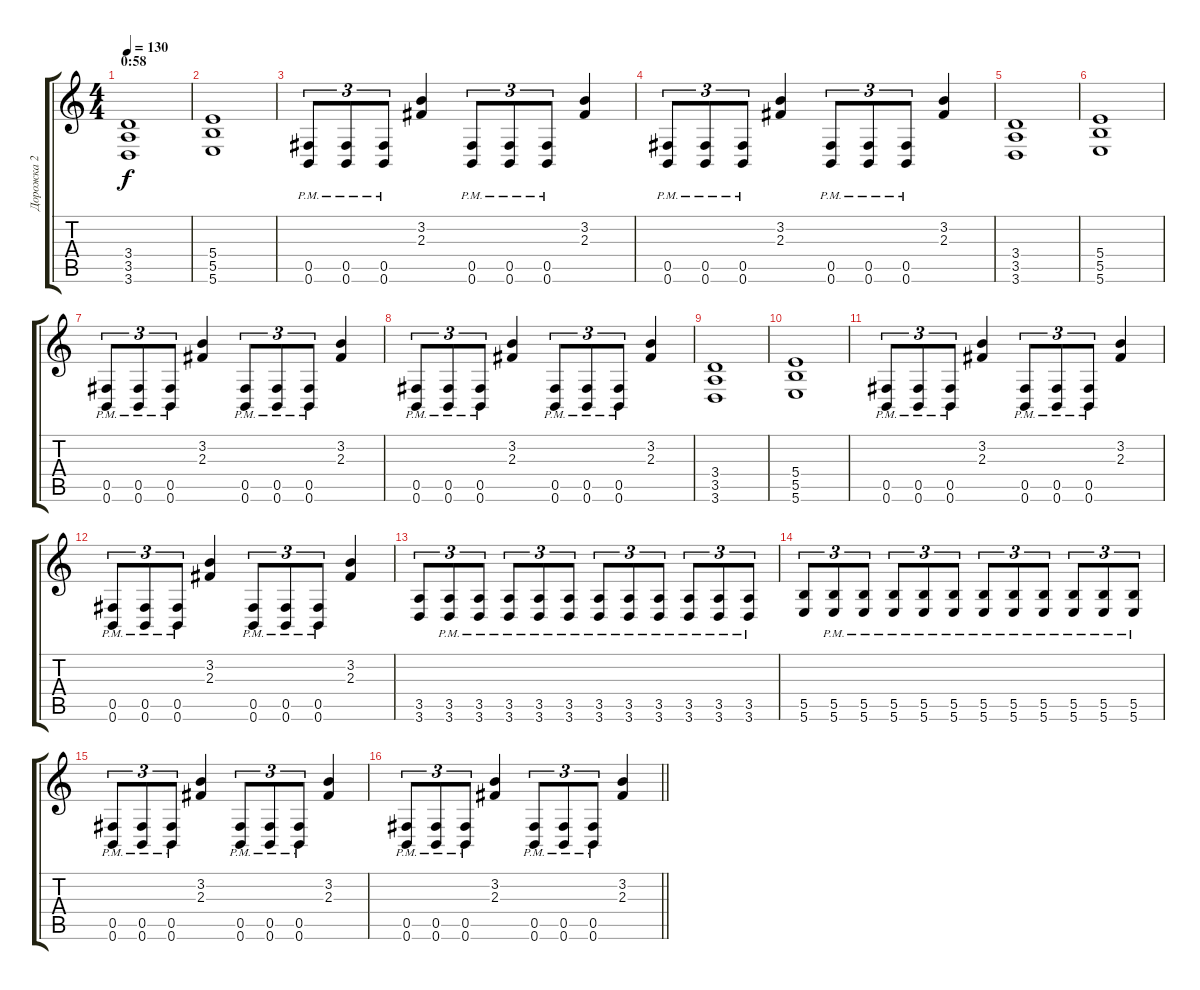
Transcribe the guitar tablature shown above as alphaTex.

\track ("Дорожка 2" "Дорожка 2") {instrument overdrivenguitar}
\staff {score tabs}
\tuning (Db4 Ab3 E3 B2 Gb2 B1) {hide}
\ts (4 4)
\section ("" "0:58")
\tempo 130
\clef g2
\ks c
(3.4 3.5 3.6).1{dy f} |
(5.4 5.5 5.6).1 |
(0.5{pm} 0.6{pm}).8{tu (3 2)} (0.5{pm} 0.6{pm}).8{tu (3 2)} (0.5{pm} 0.6{pm}).8{tu (3 2)} (3.2 2.3).4 (0.5{pm} 0.6{pm}).8{tu (3 2)} (0.5{pm} 0.6{pm}).8{tu (3 2)} (0.5{pm} 0.6{pm}).8{tu (3 2)} (3.2 2.3).4 |
(0.5{pm} 0.6{pm}).8{tu (3 2)} (0.5{pm} 0.6{pm}).8{tu (3 2)} (0.5{pm} 0.6{pm}).8{tu (3 2)} (3.2 2.3).4 (0.5{pm} 0.6{pm}).8{tu (3 2)} (0.5{pm} 0.6{pm}).8{tu (3 2)} (0.5{pm} 0.6{pm}).8{tu (3 2)} (3.2 2.3).4 |
(3.4 3.5 3.6).1 |
(5.4 5.5 5.6).1 |
(0.5{pm} 0.6{pm}).8{tu (3 2)} (0.5{pm} 0.6{pm}).8{tu (3 2)} (0.5{pm} 0.6{pm}).8{tu (3 2)} (3.2 2.3).4 (0.5{pm} 0.6{pm}).8{tu (3 2)} (0.5{pm} 0.6{pm}).8{tu (3 2)} (0.5{pm} 0.6{pm}).8{tu (3 2)} (3.2 2.3).4 |
(0.5{pm} 0.6{pm}).8{tu (3 2)} (0.5{pm} 0.6{pm}).8{tu (3 2)} (0.5{pm} 0.6{pm}).8{tu (3 2)} (3.2 2.3).4 (0.5{pm} 0.6{pm}).8{tu (3 2)} (0.5{pm} 0.6{pm}).8{tu (3 2)} (0.5{pm} 0.6{pm}).8{tu (3 2)} (3.2 2.3).4 |
(3.4 3.5 3.6).1 |
(5.4 5.5 5.6).1 |
(0.5{pm} 0.6{pm}).8{tu (3 2)} (0.5{pm} 0.6{pm}).8{tu (3 2)} (0.5{pm} 0.6{pm}).8{tu (3 2)} (3.2 2.3).4 (0.5{pm} 0.6{pm}).8{tu (3 2)} (0.5{pm} 0.6{pm}).8{tu (3 2)} (0.5{pm} 0.6{pm}).8{tu (3 2)} (3.2 2.3).4 |
(0.5{pm} 0.6{pm}).8{tu (3 2)} (0.5{pm} 0.6{pm}).8{tu (3 2)} (0.5{pm} 0.6{pm}).8{tu (3 2)} (3.2 2.3).4 (0.5{pm} 0.6{pm}).8{tu (3 2)} (0.5{pm} 0.6{pm}).8{tu (3 2)} (0.5{pm} 0.6{pm}).8{tu (3 2)} (3.2 2.3).4 |
(3.5 3.6).8{tu (3 2)} (3.5{pm} 3.6{pm}).8{tu (3 2)} (3.5{pm} 3.6{pm}).8{tu (3 2)} (3.5{pm} 3.6{pm}).8{tu (3 2)} (3.5{pm} 3.6{pm}).8{tu (3 2)} (3.5{pm} 3.6{pm}).8{tu (3 2)} (3.5{pm} 3.6{pm}).8{tu (3 2)} (3.5{pm} 3.6{pm}).8{tu (3 2)} (3.5{pm} 3.6{pm}).8{tu (3 2)} (3.5{pm} 3.6{pm}).8{tu (3 2)} (3.5{pm} 3.6{pm}).8{tu (3 2)} (3.5{pm} 3.6{pm}).8{tu (3 2)} |
(5.5 5.6).8{tu (3 2)} (5.5{pm} 5.6{pm}).8{tu (3 2)} (5.5{pm} 5.6{pm}).8{tu (3 2)} (5.5{pm} 5.6{pm}).8{tu (3 2)} (5.5{pm} 5.6{pm}).8{tu (3 2)} (5.5{pm} 5.6{pm}).8{tu (3 2)} (5.5{pm} 5.6{pm}).8{tu (3 2)} (5.5{pm} 5.6{pm}).8{tu (3 2)} (5.5{pm} 5.6{pm}).8{tu (3 2)} (5.5{pm} 5.6{pm}).8{tu (3 2)} (5.5{pm} 5.6{pm}).8{tu (3 2)} (5.5{pm} 5.6{pm}).8{tu (3 2)} |
(0.5{pm} 0.6{pm}).8{tu (3 2)} (0.5{pm} 0.6{pm}).8{tu (3 2)} (0.5{pm} 0.6{pm}).8{tu (3 2)} (3.2 2.3).4 (0.5{pm} 0.6{pm}).8{tu (3 2)} (0.5{pm} 0.6{pm}).8{tu (3 2)} (0.5{pm} 0.6{pm}).8{tu (3 2)} (3.2 2.3).4 |
\barLineRight lightlight
(0.5{pm} 0.6{pm}).8{tu (3 2)} (0.5{pm} 0.6{pm}).8{tu (3 2)} (0.5{pm} 0.6{pm}).8{tu (3 2)} (3.2 2.3).4 (0.5{pm} 0.6{pm}).8{tu (3 2)} (0.5{pm} 0.6{pm}).8{tu (3 2)} (0.5{pm} 0.6{pm}).8{tu (3 2)} (3.2 2.3).4
